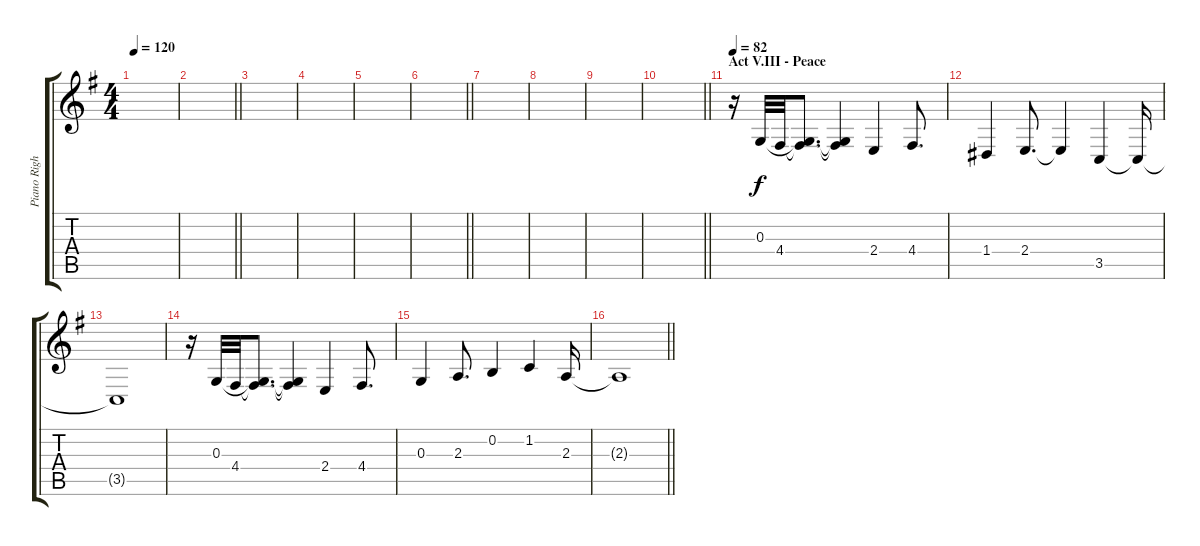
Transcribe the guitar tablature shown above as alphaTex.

\track ("Piano Right Standard" "Piano Righ") {instrument acousticgrandpiano}
\staff {score tabs}
\tuning (E4 B3 G3 D3 A2 E2) {hide}
\ts (4 4)
\tempo 120
\clef g2
\ks eminor
|
\barLineRight lightlight
|
\section ("" "")
|
|
|
\barLineRight lightlight
|
|
|
|
\barLineRight lightlight
|
\section ("" "Act V.III - Peace")
\tempo 82
r.16{volume 14} 0.3.32 4.4.32 (0.3{t} 4.4{t}).8{d} (0.3{t} 4.4{t}).4 2.4.4 4.4.8{d} |
1.4.4 2.4.8{d} 2.4{t}.4 3.5.4 3.5{t}.16 |
3.5{t}.1 |
r.16 0.3.32 4.4.32 (0.3{t} 4.4{t}).8{d} (0.3{t} 4.4{t}).4 2.4.4 4.4.8{d} |
0.3.4 2.3.8{d} 0.2.4 1.2.4 2.3.16 |
\barLineRight lightlight
2.3{t}.1
